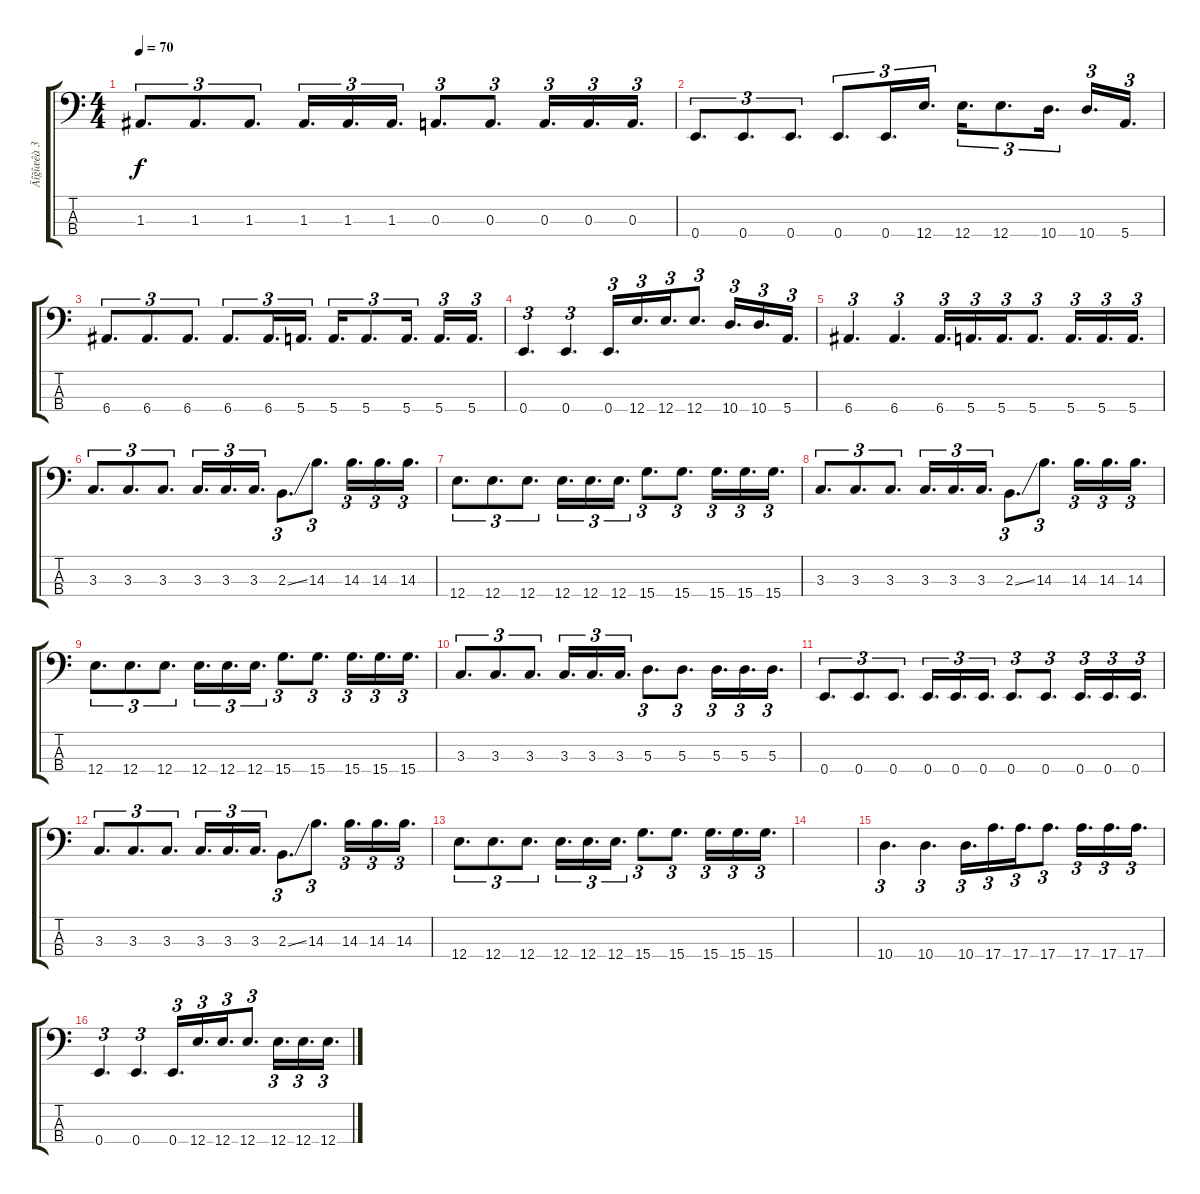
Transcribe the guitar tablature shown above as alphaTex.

\track ("Äîğîæêà 3" "Äîğîæêà 3") {instrument electricbassfinger}
\staff {score tabs}
\tuning (G2 D2 A1 E1) {hide}
\ts (4 4)
\tempo 70
\clef f4
\ks c
1.3.8{d tu (3 2) dy f} 1.3.8{d tu (3 2)} 1.3.8{d tu (3 2)} 1.3.16{d tu (3 2)} 1.3.16{d tu (3 2)} 1.3.16{d tu (3 2)} 0.3.8{d tu (3 2)} 0.3.8{d tu (3 2)} 0.3.16{d tu (3 2)} 0.3.16{d tu (3 2)} 0.3.16{d tu (3 2)} |
0.4.8{d tu (3 2)} 0.4.8{d tu (3 2)} 0.4.8{d tu (3 2)} 0.4.8{d tu (3 2)} 0.4.16{d tu (3 2)} 12.4.16{d tu (3 2)} 12.4.16{d tu (3 2)} 12.4.8{d tu (3 2)} 10.4.16{d tu (3 2)} 10.4.16{d tu (3 2)} 5.4.16{d tu (3 2)} |
6.4.8{d tu (3 2)} 6.4.8{d tu (3 2)} 6.4.8{d tu (3 2)} 6.4.8{d tu (3 2)} 6.4.16{d tu (3 2)} 5.4.16{d tu (3 2)} 5.4.16{d tu (3 2)} 5.4.8{d tu (3 2)} 5.4.16{d tu (3 2)} 5.4.16{d tu (3 2)} 5.4.16{d tu (3 2)} |
0.4.4{d tu (3 2)} 0.4.4{d tu (3 2)} 0.4.16{d tu (3 2)} 12.4.16{d tu (3 2)} 12.4.16{d tu (3 2)} 12.4.8{d tu (3 2)} 10.4.16{d tu (3 2)} 10.4.16{d tu (3 2)} 5.4.16{d tu (3 2)} |
6.4.4{d tu (3 2)} 6.4.4{d tu (3 2)} 6.4.16{d tu (3 2)} 5.4.16{d tu (3 2)} 5.4.16{d tu (3 2)} 5.4.8{d tu (3 2)} 5.4.16{d tu (3 2)} 5.4.16{d tu (3 2)} 5.4.16{d tu (3 2)} |
3.3.8{d tu (3 2)} 3.3.8{d tu (3 2)} 3.3.8{d tu (3 2)} 3.3.16{d tu (3 2)} 3.3.16{d tu (3 2)} 3.3.16{d tu (3 2)} 2.3{ss}.8{d tu (3 2)} 14.3.8{d tu (3 2)} 14.3.16{d tu (3 2)} 14.3.16{d tu (3 2)} 14.3.16{d tu (3 2)} |
12.4.8{d tu (3 2)} 12.4.8{d tu (3 2)} 12.4.8{d tu (3 2)} 12.4.16{d tu (3 2)} 12.4.16{d tu (3 2)} 12.4.16{d tu (3 2)} 15.4.8{d tu (3 2)} 15.4.8{d tu (3 2)} 15.4.16{d tu (3 2)} 15.4.16{d tu (3 2)} 15.4.16{d tu (3 2)} |
3.3.8{d tu (3 2)} 3.3.8{d tu (3 2)} 3.3.8{d tu (3 2)} 3.3.16{d tu (3 2)} 3.3.16{d tu (3 2)} 3.3.16{d tu (3 2)} 2.3{ss}.8{d tu (3 2)} 14.3.8{d tu (3 2)} 14.3.16{d tu (3 2)} 14.3.16{d tu (3 2)} 14.3.16{d tu (3 2)} |
12.4.8{d tu (3 2)} 12.4.8{d tu (3 2)} 12.4.8{d tu (3 2)} 12.4.16{d tu (3 2)} 12.4.16{d tu (3 2)} 12.4.16{d tu (3 2)} 15.4.8{d tu (3 2)} 15.4.8{d tu (3 2)} 15.4.16{d tu (3 2)} 15.4.16{d tu (3 2)} 15.4.16{d tu (3 2)} |
3.3.8{d tu (3 2)} 3.3.8{d tu (3 2)} 3.3.8{d tu (3 2)} 3.3.16{d tu (3 2)} 3.3.16{d tu (3 2)} 3.3.16{d tu (3 2)} 5.3.8{d tu (3 2)} 5.3.8{d tu (3 2)} 5.3.16{d tu (3 2)} 5.3.16{d tu (3 2)} 5.3.16{d tu (3 2)} |
0.4.8{d tu (3 2)} 0.4.8{d tu (3 2)} 0.4.8{d tu (3 2)} 0.4.16{d tu (3 2)} 0.4.16{d tu (3 2)} 0.4.16{d tu (3 2)} 0.4.8{d tu (3 2)} 0.4.8{d tu (3 2)} 0.4.16{d tu (3 2)} 0.4.16{d tu (3 2)} 0.4.16{d tu (3 2)} |
3.3.8{d tu (3 2)} 3.3.8{d tu (3 2)} 3.3.8{d tu (3 2)} 3.3.16{d tu (3 2)} 3.3.16{d tu (3 2)} 3.3.16{d tu (3 2)} 2.3{ss}.8{d tu (3 2)} 14.3.8{d tu (3 2)} 14.3.16{d tu (3 2)} 14.3.16{d tu (3 2)} 14.3.16{d tu (3 2)} |
12.4.8{d tu (3 2)} 12.4.8{d tu (3 2)} 12.4.8{d tu (3 2)} 12.4.16{d tu (3 2)} 12.4.16{d tu (3 2)} 12.4.16{d tu (3 2)} 15.4.8{d tu (3 2)} 15.4.8{d tu (3 2)} 15.4.16{d tu (3 2)} 15.4.16{d tu (3 2)} 15.4.16{d tu (3 2)} |
|
10.4.4{d tu (3 2)} 10.4.4{d tu (3 2)} 10.4.16{d tu (3 2)} 17.4.16{d tu (3 2)} 17.4.16{d tu (3 2)} 17.4.8{d tu (3 2)} 17.4.16{d tu (3 2)} 17.4.16{d tu (3 2)} 17.4.16{d tu (3 2)} |
0.4.4{d tu (3 2)} 0.4.4{d tu (3 2)} 0.4.16{d tu (3 2)} 12.4.16{d tu (3 2)} 12.4.16{d tu (3 2)} 12.4.8{d tu (3 2)} 12.4.16{d tu (3 2)} 12.4.16{d tu (3 2)} 12.4.16{d tu (3 2)}
